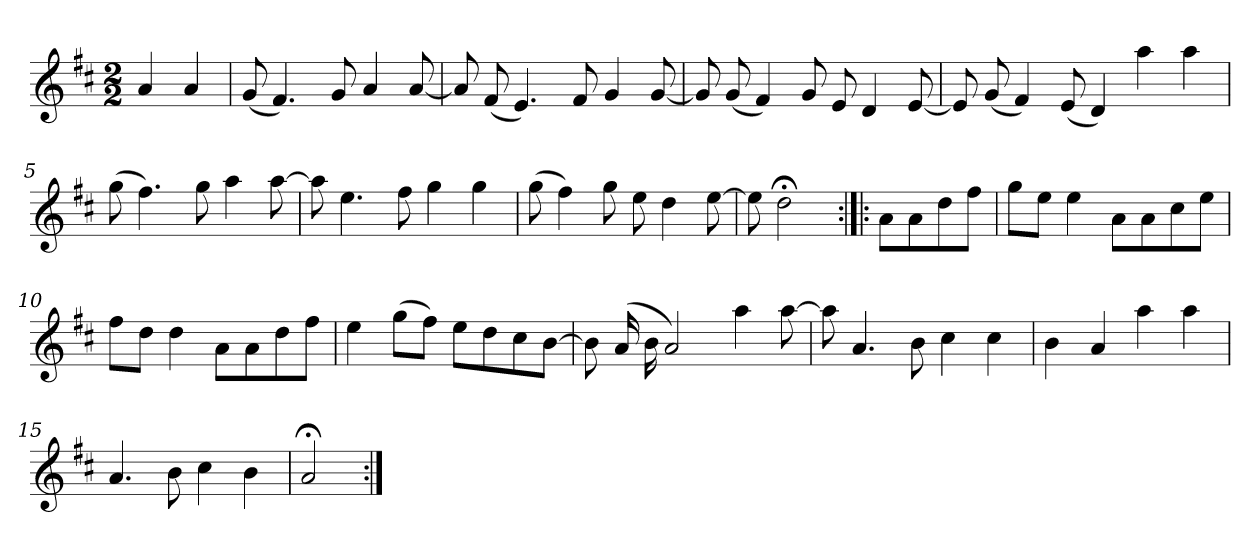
**kern
*part1
*staff1
*clefG2
*k[f#c#]
*D:
*M2/2
*MM120
=
4a
4a
=1
(8g
4.f#)
8g
4a
[8a
=2
8a]
(8f#
4.e)
8f#
4g
[8g
=3
8g]
(8g
4f#)
8g
8e
4d
[8e
=4
8e]
(8g
4f#)
(8e
4d)
4aa
4aa
=5
(8gg
4.ff#)
8gg
4aa
[8aa
=6
8aa]
4.ee
8ff#
4gg
4gg
=7
(8gg
4ff#)
8gg
8ee
4dd
[8ee
=8
8ee]
2dd;<
=:|!|:
8a\L
8a\
8dd\
8ff#\J
=9
8gg\L
8ee\J
4ee
8a\L
8a\
8cc#\
8ee\J
=10
8ff#\L
8dd\J
4dd
8a\L
8a\
8dd\
8ff#\J
=11
4ee
(8gg\L
8ff#\J)
8ee\L
8dd\
8cc#\
[8b\J
=12
8b]
(16a
16b
2a)
4aa
[8aa
=13
8aa]
4.a
8b
4cc#
4cc#
=14
4b
4a
4aa
4aa
=15
4.a
8b
4cc#
4b
=16
2a;<
=:|!
*-
